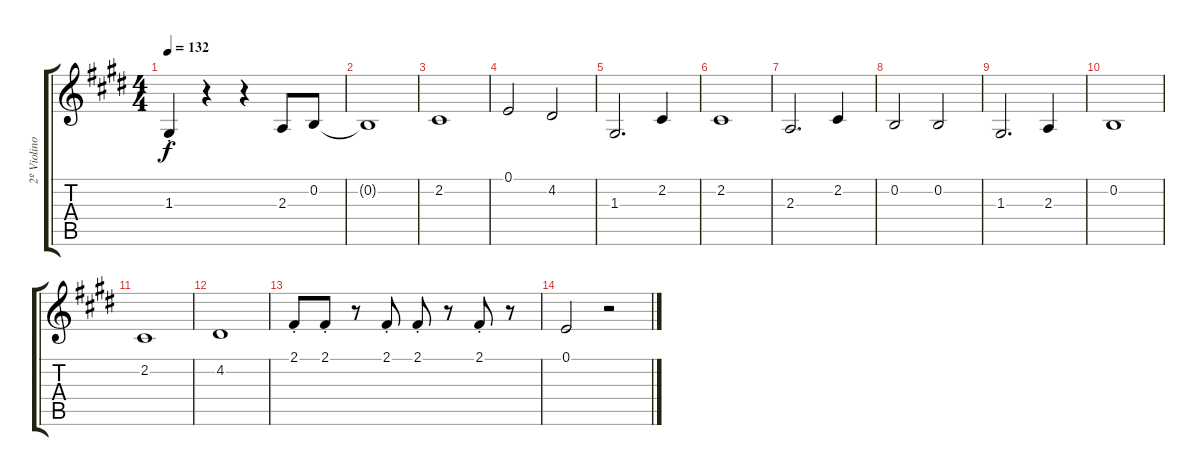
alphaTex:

\track ("2º Violino" "2º Violino") {instrument violin}
\staff {score tabs}
\tuning (E4 B3 G3 D3 A2 E2) {hide}
\ts (4 4)
\tempo 132
\clef g2
\ks c#minor
1.3{st}.4{dy f} r.4 r.4 2.3.8 0.2.8 |
0.2{t}.1 |
2.2.1 |
0.1.2 4.2.2 |
1.3.2{d} 2.2.4 |
2.2.1 |
2.3.2{d} 2.2.4 |
0.2.2 0.2.2 |
1.3.2{d} 2.3.4 |
0.2.1 |
2.2.1 |
4.2.1 |
2.1{st}.8 2.1{st}.8 r.8 2.1{st}.8 2.1{st}.8 r.8 2.1{st}.8 r.8 |
0.1.2 r.2
